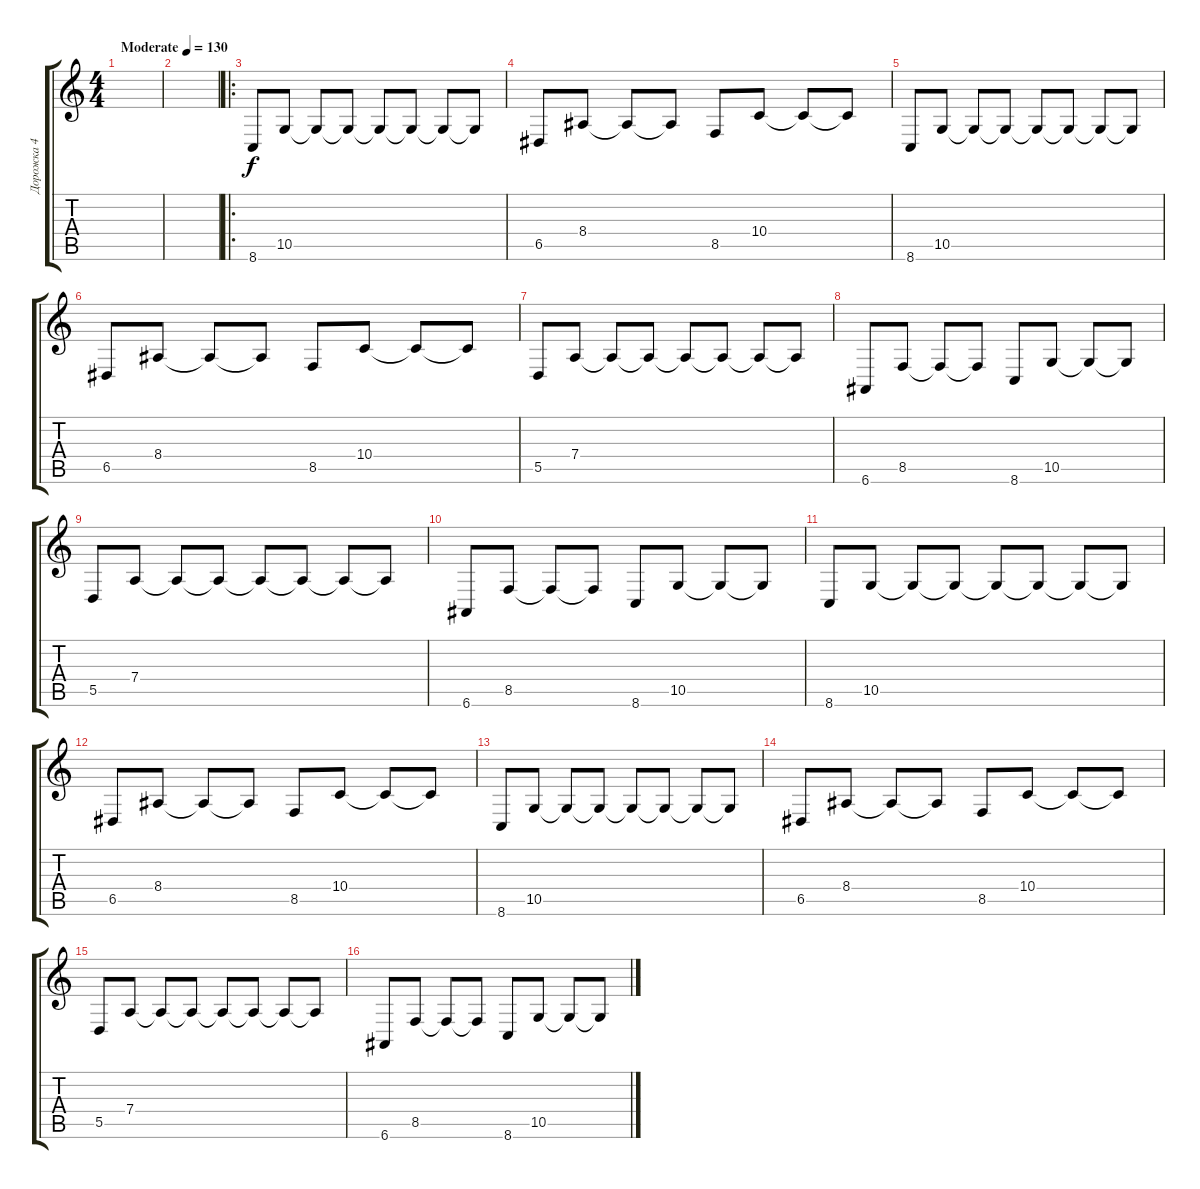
\track ("Дорожка 4" "Дорожка 4") {instrument lead8bassandlead}
\staff {score tabs}
\tuning (E4 B3 G3 D3 A2 E2) {hide}
\ts (4 4)
\tempo (130 "Moderate")
\clef g2
\ks c
|
|
\ro
8.6.8 10.5.8 10.5{t}.8 10.5{t}.8 10.5{t}.8 10.5{t}.8 10.5{t}.8 10.5{t}.8 |
6.5.8 8.4.8 8.4{t}.8 8.4{t}.8 8.5.8 10.4.8 10.4{t}.8 10.4{t}.8 |
8.6.8 10.5.8 10.5{t}.8 10.5{t}.8 10.5{t}.8 10.5{t}.8 10.5{t}.8 10.5{t}.8 |
6.5.8 8.4.8 8.4{t}.8 8.4{t}.8 8.5.8 10.4.8 10.4{t}.8 10.4{t}.8 |
5.5.8 7.4.8 7.4{t}.8 7.4{t}.8 7.4{t}.8 7.4{t}.8 7.4{t}.8 7.4{t}.8 |
6.6.8 8.5.8 8.5{t}.8 8.5{t}.8 8.6.8 10.5.8 10.5{t}.8 10.5{t}.8 |
5.5.8 7.4.8 7.4{t}.8 7.4{t}.8 7.4{t}.8 7.4{t}.8 7.4{t}.8 7.4{t}.8 |
6.6.8 8.5.8 8.5{t}.8 8.5{t}.8 8.6.8 10.5.8 10.5{t}.8 10.5{t}.8 |
8.6.8 10.5.8 10.5{t}.8 10.5{t}.8 10.5{t}.8 10.5{t}.8 10.5{t}.8 10.5{t}.8 |
6.5.8 8.4.8 8.4{t}.8 8.4{t}.8 8.5.8 10.4.8 10.4{t}.8 10.4{t}.8 |
8.6.8 10.5.8 10.5{t}.8 10.5{t}.8 10.5{t}.8 10.5{t}.8 10.5{t}.8 10.5{t}.8 |
6.5.8 8.4.8 8.4{t}.8 8.4{t}.8 8.5.8 10.4.8 10.4{t}.8 10.4{t}.8 |
5.5.8 7.4.8 7.4{t}.8 7.4{t}.8 7.4{t}.8 7.4{t}.8 7.4{t}.8 7.4{t}.8 |
6.6.8 8.5.8 8.5{t}.8 8.5{t}.8 8.6.8 10.5.8 10.5{t}.8 10.5{t}.8
